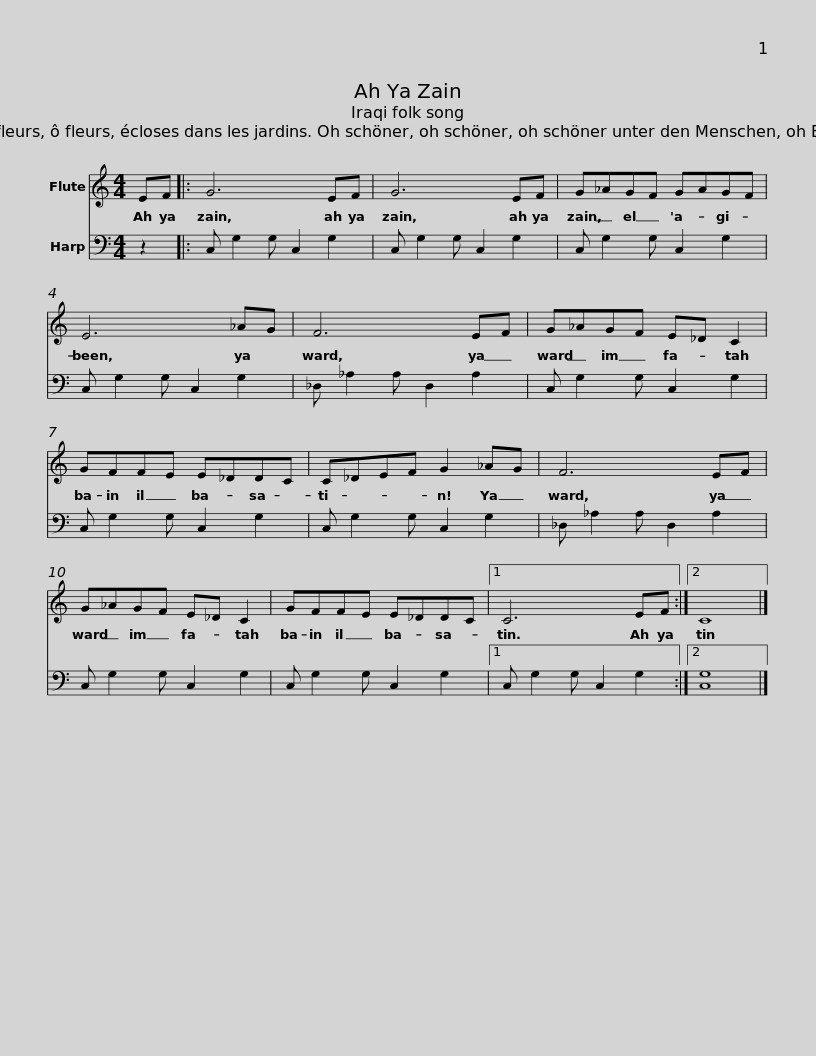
X:1
%%score 1 2
L:1/8
M:4/4
I:linebreak $
K:C
V:1 treble
V:2 bass
V:1
 EF |: G6 EF | G6 EF | G_AGF GAGF | E6 _AG | %5
 F6 EF |$ G_AGF E_D C2 | GFFE E_DDC | C_DEF G2 _AG | F6 EF | %10
 G_AGF E_D C2 |$ GFFE E_DDC |1 C6 EF :|2 C8 |] %14
V:2
 z2 |: C, G,2 G, C,2 G,2 | C, G,2 G, C,2 G,2 | C, G,2 G, C,2 G,2 | C, G,2 G, C,2 G,2 | %5
 _D, _A,2 A, D,2 A,2 |$ C, G,2 G, C,2 G,2 | C, G,2 G, C,2 G,2 | C, G,2 G, C,2 G,2 | _D, _A,2 A, D,2 A,2 | %10
 C, G,2 G, C,2 G,2 |$ C, G,2 G, C,2 G,2 |1 C, G,2 G, C,2 G,2 :|2 [C,G,]8 |] %14
